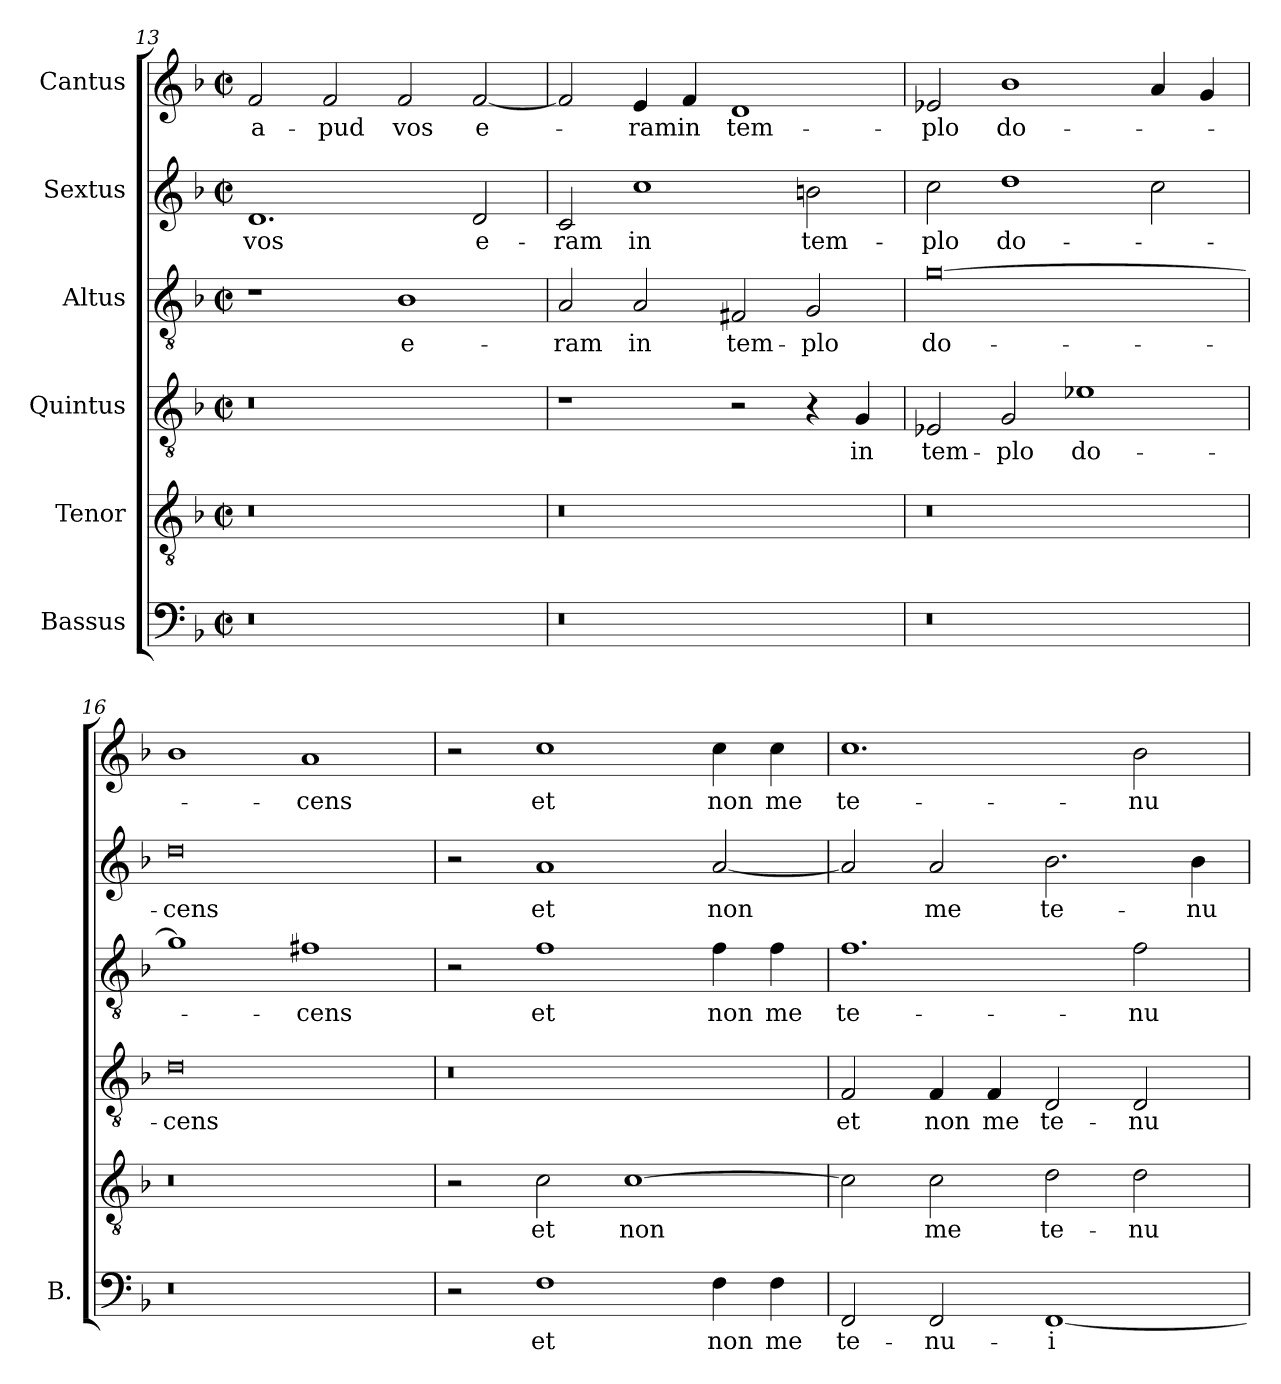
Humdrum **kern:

**kern	**text	**kern	**text	**kern	**text	**kern	**text	**kern	**text	**kern	**text
*part6	*part6	*part5	*part5	*part4	*part4	*part3	*part3	*part2	*part2	*part1	*part1
*staff6	*staff6	*staff5	*staff5	*staff4	*staff4	*staff3	*staff3	*staff2	*staff2	*staff1	*staff1
*I"Bassus	*	*I"Tenor	*	*I"Quintus	*	*I"Altus	*	*I"Sextus	*	*I"Cantus	*
*I'B.	*	*	*	*	*	*	*	*	*	*	*
*clefF4	*	*clefGv2	*	*clefGv2	*	*clefGv2	*	*clefG2	*	*clefG2	*
*k[b-]	*	*k[b-]	*	*k[b-]	*	*k[b-]	*	*k[b-]	*	*k[b-]	*
*F:	*	*F:	*	*F:	*	*F:	*	*F:	*	*F:	*
*M2/2	*	*M2/2	*	*M2/2	*	*M2/2	*	*M2/2	*	*M2/2	*
*met(c|)	*	*met(c|)	*	*met(c|)	*	*met(c|)	*	*met(c|)	*	*met(c|)	*
=13	=13	=13	=13	=13	=13	=13	=13	=13	=13	=13	=13
!LO:N:vis=0	!	!LO:N:vis=0	!	!LO:N:vis=0	!	!	!	!	!	!	!
1r	.	1r	.	1r	.	1r	.	1.d/	vos	2f/	a-
.	.	.	.	.	.	.	.	.	.	2f/	-pud
1ryy	.	1ryy	.	1ryy	.	1B-\	e-	.	.	2f/	vos
.	.	.	.	.	.	.	.	2d/	e-	[2f/	e-
=14	=14	=14	=14	=14	=14	=14	=14	=14	=14	=14	=14
!LO:N:vis=0	!	!LO:N:vis=0	!	!	!	!	!	!	!	!	!
1r	.	1r	.	1r	.	2A/	-ram	2c/	-ram	2f/]	.
.	.	.	.	.	.	2A/	in	1cc\	in	4e/	-ram
.	.	.	.	.	.	.	.	.	.	4f/	in
1ryy	.	1ryy	.	2r	.	2F#X/	tem-	.	.	1d/	tem-
.	.	.	.	4r	.	2G/	-plo	2bn\	tem-	.	.
.	.	.	.	4G/	in	.	.	.	.	.	.
=15	=15	=15	=15	=15	=15	=15	=15	=15	=15	=15	=15
!LO:N:vis=0	!	!LO:N:vis=0	!	!	!	!	!	!	!	!	!
1r	.	1r	.	2E-X/	tem-	[0g\	do-	2cc\	-plo	2e-X/	-plo
.	.	.	.	2G/	-plo	.	.	1dd\	do-	1b-\	do-
1ryy	.	1ryy	.	1e-X\	do-	.	.	.	.	.	.
.	.	.	.	.	.	.	.	2cc\	.	4a/	.
.	.	.	.	.	.	.	.	.	.	4g/	.
=16	=16	=16	=16	=16	=16	=16	=16	=16	=16	=16	=16
!LO:N:vis=0	!	!LO:N:vis=0	!	!	!	!	!	!	!	!	!
1r	.	1r	.	0d\	-cens	1g\]	.	0dd\	-cens	1b-\	.
1ryy	.	1ryy	.	.	.	1f#X\	-cens	.	.	1a/	-cens
=17	=17	=17	=17	=17	=17	=17	=17	=17	=17	=17	=17
!	!	!	!	!LO:N:vis=0	!	!	!	!	!	!	!
2r	.	2r	.	1r	.	2r	.	2r	.	2r	.
1F\	et	2c\	et	.	.	1f\	et	1a/	et	1cc\	et
.	.	[1c\	non	1ryy	.	.	.	.	.	.	.
4F\	non	.	.	.	.	4f\	non	[2a/	non	4cc\	non
4F\	me	.	.	.	.	4f\	me	.	.	4cc\	me
=18	=18	=18	=18	=18	=18	=18	=18	=18	=18	=18	=18
2FF/	te-	2c\]	.	2F/	et	1.f\	te-	2a/]	.	1.cc\	te-
2FF/	-nu-	2c\	me	4F/	non	.	.	2a/	me	.	.
.	.	.	.	4F/	me	.	.	.	.	.	.
[1FF/	-i-	2d\	te-	2D/	te-	.	.	2.b-\	te-	.	.
.	.	2d\	-nu-	2D/	-nu-	2f\	-nu-	.	.	2b-\	-nu-
.	.	.	.	.	.	.	.	4b-\	-nu-	.	.
=	=	=	=	=	=	=	=	=	=	=	=
*-	*-	*-	*-	*-	*-	*-	*-	*-	*-	*-	*-
